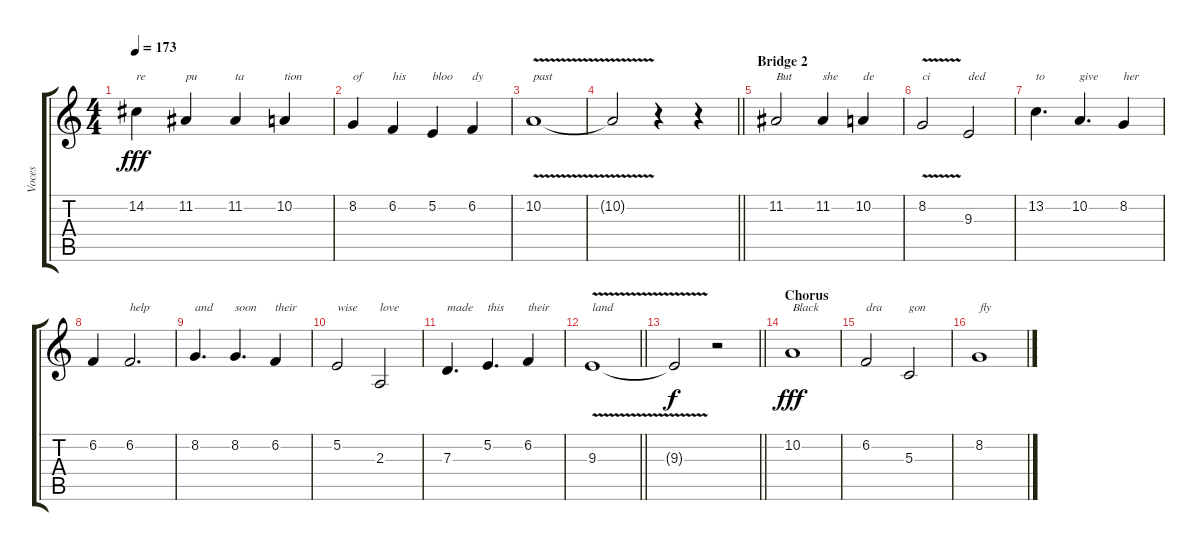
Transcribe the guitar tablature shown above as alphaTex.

\track ("Voces" "Voces") {instrument stringensemble1}
\staff {score tabs}
\tuning (E4 B3 G3 D3 A2 E2) {hide}
\ts (4 4)
\tempo 173
\clef g2
\ks c
14.2.4{txt "re" dy fff} 11.2.4{txt "pu"} 11.2.4{txt "ta"} 10.2.4{txt "tion"} |
8.2.4{txt "of"} 6.2.4{txt "his"} 5.2.4{txt "bloo"} 6.2.4{txt "dy"} |
10.2{v}.1{txt "past"} |
\barLineRight lightlight
10.2{t}.2 r.4 r.4 |
\section ("" "Bridge 2")
11.2.2{txt "But"} 11.2.4{txt "she"} 10.2.4{txt "de"} |
8.2{v}.2{txt "ci"} 9.3.2{txt "ded"} |
13.2.4{d txt "to"} 10.2.4{d txt "give"} 8.2.4{txt "her"} |
6.2.4 6.2.2{d txt "help"} |
8.2.4{d txt "and"} 8.2.4{d txt "soon"} 6.2.4{txt "their"} |
5.2.2{txt "wise"} 2.3.2{txt "love"} |
7.3.4{d txt "made"} 5.2.4{d txt "this"} 6.2.4{txt "their"} |
\barLineRight lightlight
9.3{v}.1{txt "land"} |
\section ("" "")
\barLineRight lightlight
9.3{t}.2{dy f} r.2 |
\section ("" "Chorus")
10.2.1{txt "Black" dy fff} |
6.2.2{txt "dra"} 5.3.2{txt "gon"} |
8.2.1{txt "fly"}
